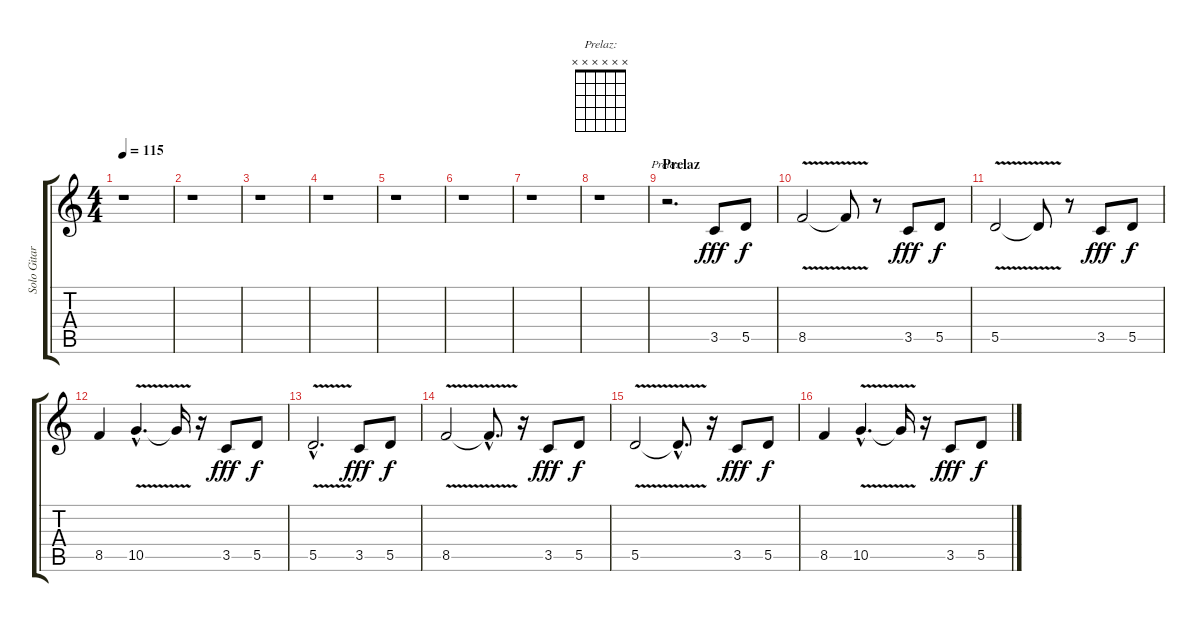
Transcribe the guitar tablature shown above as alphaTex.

\track ("Solo Gitara 1" "Solo Gitar") {instrument distortionguitar}
\staff {score tabs}
\tuning (E4 B3 G3 D3 A2 E2) {hide}
\chord ("Prelaz:" x x x x x x)
\ts (4 4)
\tempo 115
\clef g2
\ks c
r.1{dy f} |
r.1 |
r.1 |
r.1 |
r.1 |
r.1 |
r.1 |
r.1 |
\section ("" "Prelaz")
r.2{d ch "Prelaz:"} 3.5.8{dy fff} 5.5.8{dy f} |
8.5{v}.2 8.5{t}.8 r.8 3.5.8{dy fff} 5.5.8{dy f} |
5.5{v}.2 5.5{t}.8 r.8 3.5.8{dy fff} 5.5.8{dy f} |
8.5.4 10.5{v hac}.4{d} 10.5{t}.16 r.16 3.5.8{dy fff} 5.5.8{dy f} |
5.5{v hac}.2{d} 3.5.8{dy fff} 5.5.8{dy f} |
8.5{v}.2 8.5{hac t}.8{d} r.16 3.5.8{dy fff} 5.5.8{dy f} |
5.5{v}.2 5.5{hac t}.8{d} r.16 3.5.8{dy fff} 5.5.8{dy f} |
8.5.4 10.5{v hac}.4{d} 10.5{t}.16 r.16 3.5.8{dy fff} 5.5.8{dy f}
